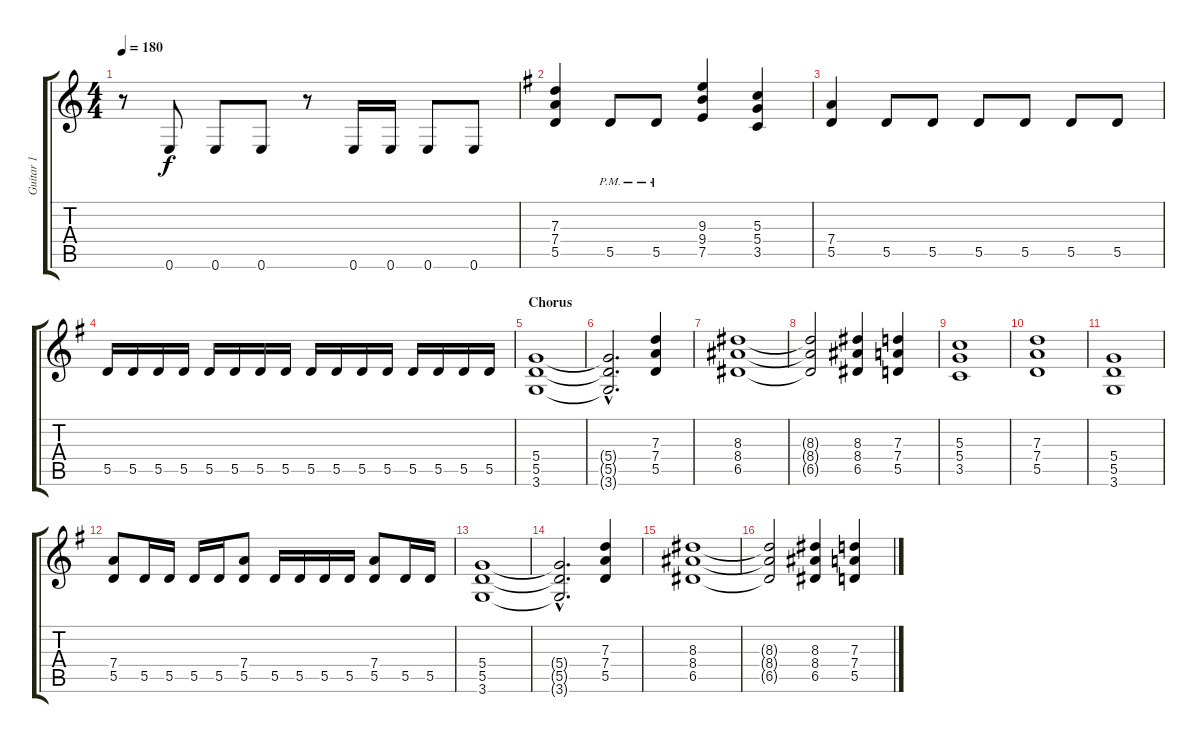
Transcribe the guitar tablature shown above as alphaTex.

\track ("Guitar 1" "Guitar 1") {instrument overdrivenguitar}
\staff {score tabs}
\tuning (E4 B3 G3 D3 A2 E2) {hide}
\ts (4 4)
\tempo 180
\clef g2
\ks aminor
r.8{dy f} 0.6.8 0.6.8 0.6.8 r.8 0.6.16 0.6.16 0.6.8 0.6.8 |
\ks eminor
(7.3 7.4 5.5).4 5.5{pm}.8 5.5{pm}.8 (9.3 9.4 7.5).4 (5.3 5.4 3.5).4 |
(7.4 5.5).4 5.5.8 5.5.8 5.5.8 5.5.8 5.5.8 5.5.8 |
5.5.16 5.5.16 5.5.16 5.5.16 5.5.16 5.5.16 5.5.16 5.5.16 5.5.16 5.5.16 5.5.16 5.5.16 5.5.16 5.5.16 5.5.16 5.5.16 |
\section ("" "Chorus")
(5.4 5.5 3.6).1 |
(5.4{hac t} 5.5{hac t} 3.6{hac t}).2{d} (7.3 7.4 5.5).4 |
(8.3 8.4 6.5).1 |
(8.3{t} 8.4{t} 6.5{t}).2 (8.3 8.4 6.5).4 (7.3 7.4 5.5).4 |
(5.3 5.4 3.5).1 |
(7.3 7.4 5.5).1 |
(5.4 5.5 3.6).1 |
(7.4 5.5).8 5.5.16 5.5.16 5.5.16 5.5.16 (7.4 5.5).8 5.5.16 5.5.16 5.5.16 5.5.16 (7.4 5.5).8 5.5.16 5.5.16 |
\section ("" "")
(5.4 5.5 3.6).1 |
(5.4{hac t} 5.5{hac t} 3.6{hac t}).2{d} (7.3 7.4 5.5).4 |
(8.3 8.4 6.5).1 |
(8.3{t} 8.4{t} 6.5{t}).2 (8.3 8.4 6.5).4 (7.3 7.4 5.5).4
